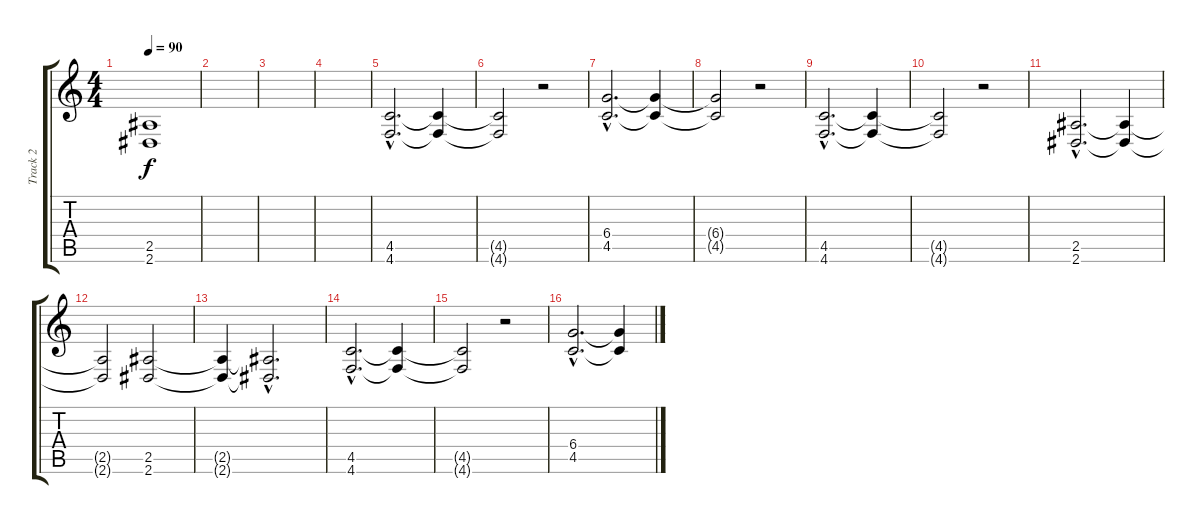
\track ("Track 2" "Track 2") {instrument distortionguitar}
\staff {score tabs}
\tuning (Eb4 Bb3 Gb3 Db3 Ab2 Db2) {hide}
\ts (4 4)
\tempo 90
\clef g2
\ks c
(2.5{t} 2.6{t}).1{dy f volume 0} |
|
|
|
(4.5{hac} 4.6{hac}).2{d volume 11} (4.5{t} 4.6{t}).4{volume 0} |
(4.5{t} 4.6{t}).2 r.2 |
(6.4{hac} 4.5{hac}).2{d volume 11} (6.4{t} 4.5{t}).4{volume 0} |
(6.4{t} 4.5{t}).2 r.2 |
(4.5{hac} 4.6{hac}).2{d volume 11} (4.5{t} 4.6{t}).4{volume 0} |
(4.5{t} 4.6{t}).2 r.2 |
(2.5{hac} 2.6{hac}).2{d volume 11} (2.5{t} 2.6{t}).4{volume 0} |
(2.5{t} 2.6{t}).2 (2.5 2.6).2{volume 11} |
(2.5{t} 2.6{t}).4 (2.5{hac t} 2.6{hac t}).2{d volume 0} |
(4.5{hac} 4.6{hac}).2{d volume 11} (4.5{t} 4.6{t}).4{volume 0} |
(4.5{t} 4.6{t}).2 r.2 |
(6.4{hac} 4.5{hac}).2{d volume 11} (6.4{t} 4.5{t}).4{volume 0}
